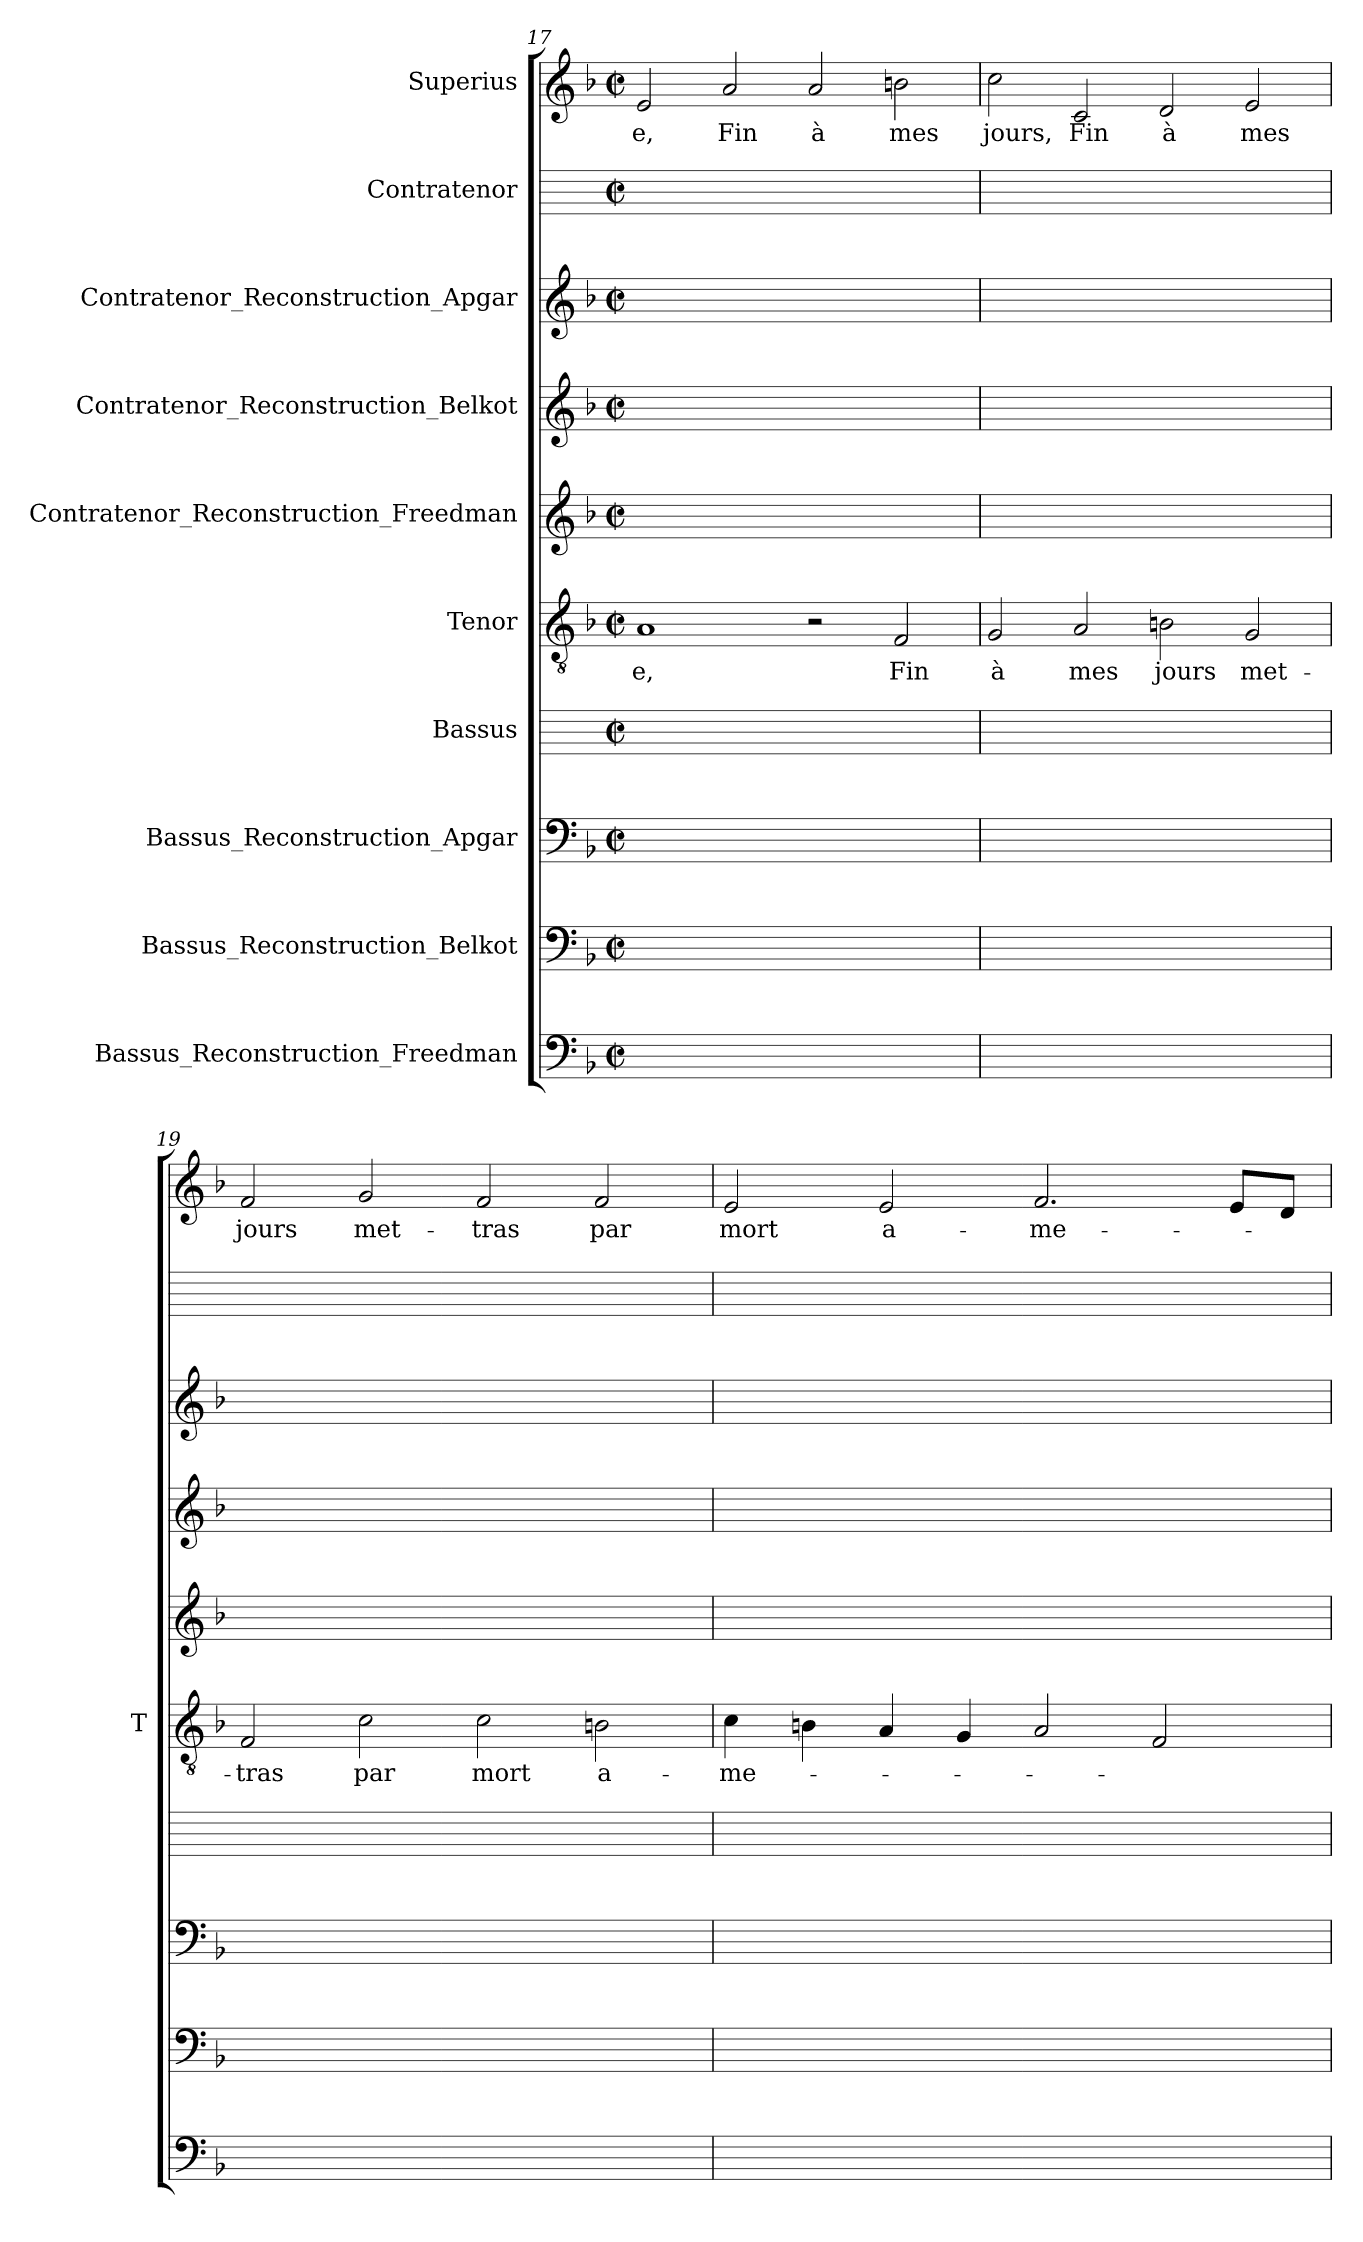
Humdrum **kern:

**kern	**kern	**kern	**kern	**kern	**text	**kern	**kern	**kern	**kern	**kern	**text
*part10	*part9	*part8	*part7	*part6	*part6	*part5	*part4	*part3	*part2	*part1	*part1
*staff10	*staff9	*staff8	*staff7	*staff6	*staff6	*staff5	*staff4	*staff3	*staff2	*staff1	*staff1
*I"Bassus_Reconstruction_Freedman	*I"Bassus_Reconstruction_Belkot	*I"Bassus_Reconstruction_Apgar	*I"Bassus	*I"Tenor	*	*I"Contratenor_Reconstruction_Freedman	*I"Contratenor_Reconstruction_Belkot	*I"Contratenor_Reconstruction_Apgar	*I"Contratenor	*I"Superius	*
*	*	*	*	*I'T	*	*	*	*	*	*	*
!!LO:PB:g=z
*clefF4	*clefF4	*clefF4	*	*clefGv2	*	*clefG2	*clefG2	*clefG2	*	*clefG2	*
*k[b-]	*k[b-]	*k[b-]	*	*k[b-]	*	*k[b-]	*k[b-]	*k[b-]	*	*k[b-]	*
*F:	*F:	*F:	*	*F:	*	*F:	*F:	*F:	*	*F:	*
*M2/2	*M2/2	*M2/2	*M2/2	*M2/2	*	*M2/2	*M2/2	*M2/2	*M2/2	*M2/2	*
*met(c|)	*met(c|)	*met(c|)	*met(c|)	*met(c|)	*	*met(c|)	*met(c|)	*met(c|)	*met(c|)	*met(c|)	*
=17	=17	=17	=17	=17	=17	=17	=17	=17	=17	=17	=17
0ryy	0ryy	0ryy	0ryy	1A	-e,	0ryy	0ryy	0ryy	0ryy	2e	-e,
.	.	.	.	.	.	.	.	.	.	2a	-Fin
.	.	.	.	2r	.	.	.	.	.	2a	-à
.	.	.	.	2F	-Fin	.	.	.	.	2b	-mes
=18	=18	=18	=18	=18	=18	=18	=18	=18	=18	=18	=18
0ryy	0ryy	0ryy	0ryy	2G	-à	0ryy	0ryy	0ryy	0ryy	2cc	-jours,
.	.	.	.	2A	-mes	.	.	.	.	2c	-Fin
.	.	.	.	2B	-jours	.	.	.	.	2d	-à
.	.	.	.	2G	met-	.	.	.	.	2e	-mes
=19	=19	=19	=19	=19	=19	=19	=19	=19	=19	=19	=19
0ryy	0ryy	0ryy	0ryy	2F	-tras	0ryy	0ryy	0ryy	0ryy	2f	-jours
.	.	.	.	2c	-par	.	.	.	.	2g	met-
.	.	.	.	2c	-mort	.	.	.	.	2f	-tras
.	.	.	.	2B	a-	.	.	.	.	2f	-par
=20	=20	=20	=20	=20	=20	=20	=20	=20	=20	=20	=20
0ryy	0ryy	0ryy	0ryy	4c	me-	0ryy	0ryy	0ryy	0ryy	2e	-mort
.	.	.	.	4B	.	.	.	.	.	.	.
.	.	.	.	4A	.	.	.	.	.	2e	a-
.	.	.	.	4G	.	.	.	.	.	.	.
.	.	.	.	2A	.	.	.	.	.	2.f	me-
.	.	.	.	2F	.	.	.	.	.	.	.
.	.	.	.	.	.	.	.	.	.	8eL	.
.	.	.	.	.	.	.	.	.	.	8dJ	.
=	=	=	=	=	=	=	=	=	=	=	=
*-	*-	*-	*-	*-	*-	*-	*-	*-	*-	*-	*-
